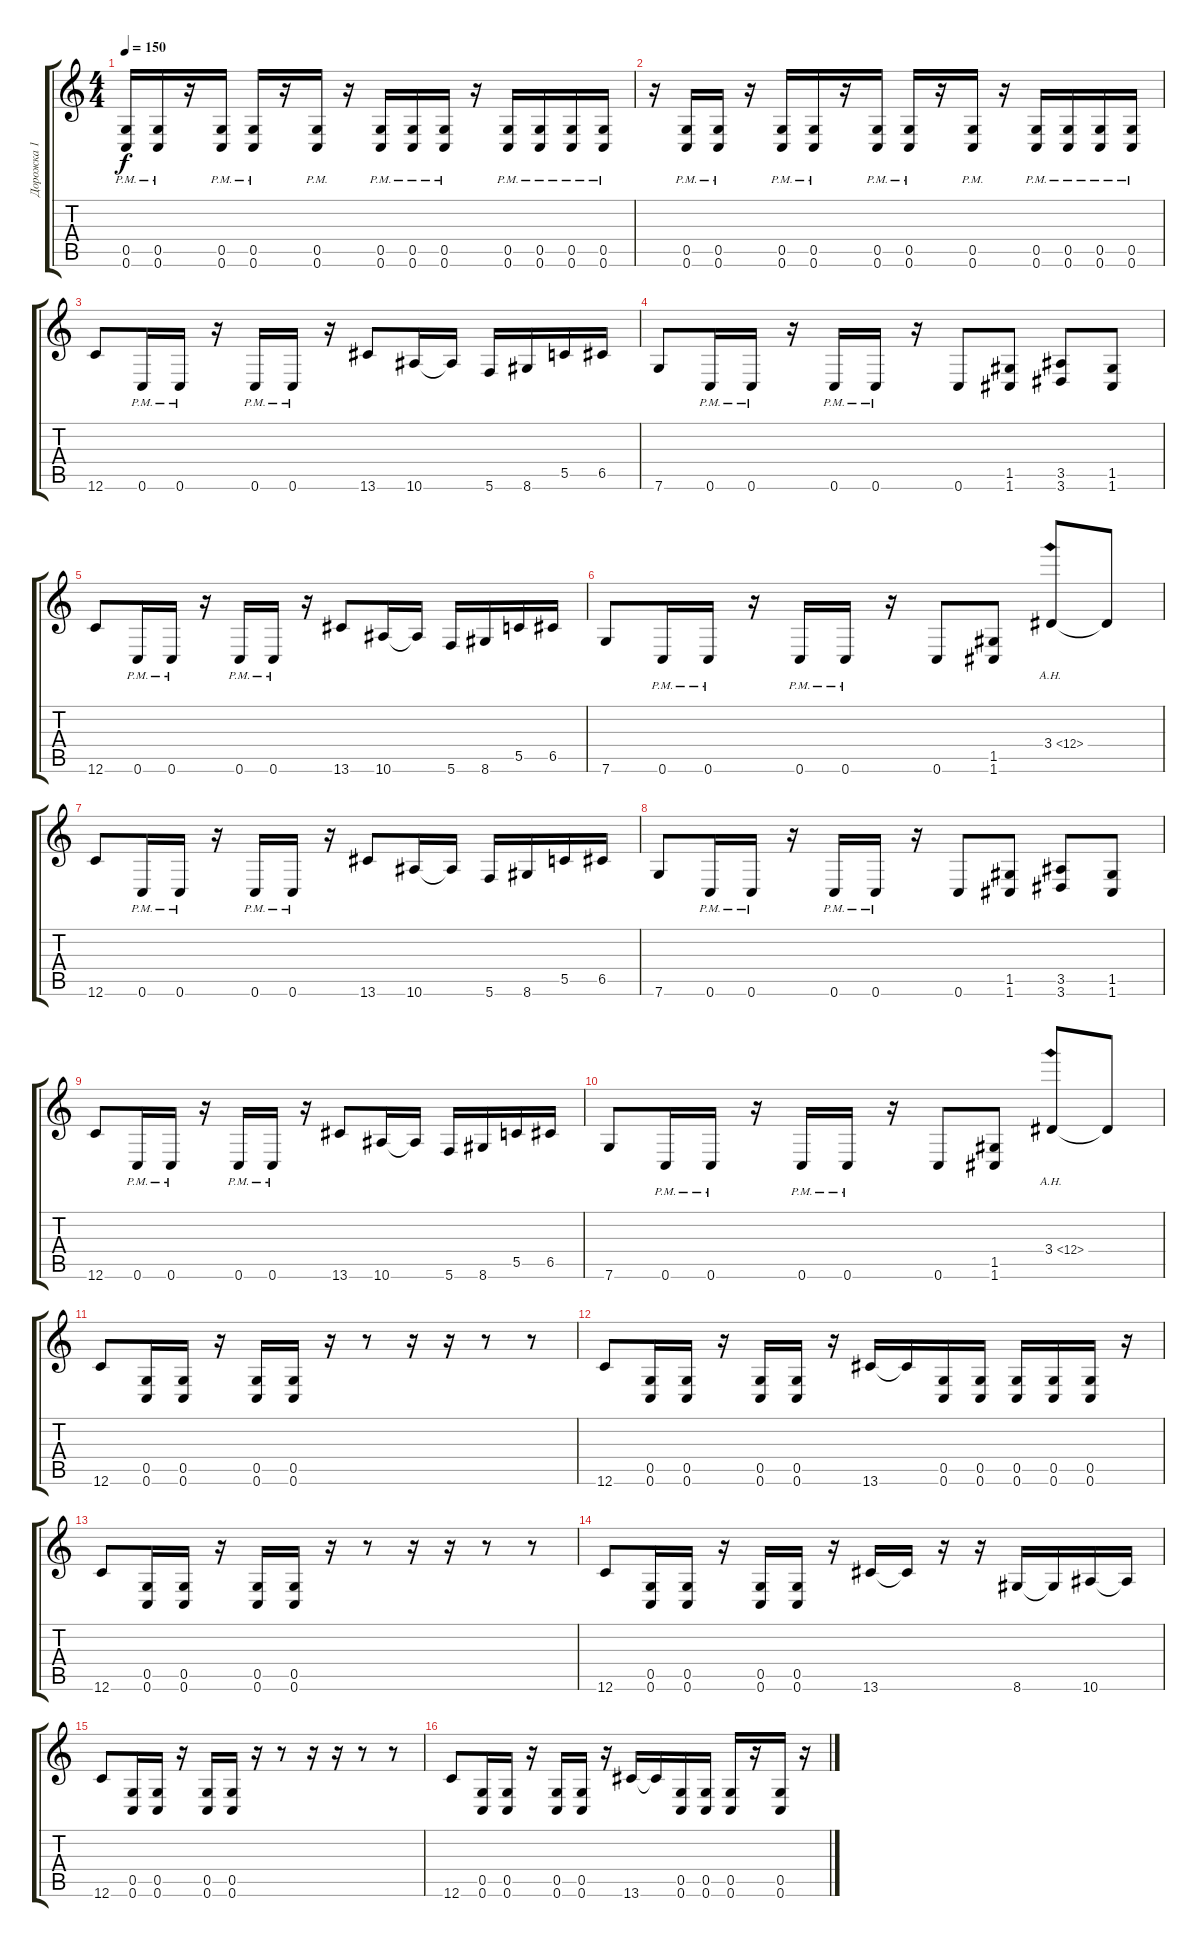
\track ("Дорожка 1" "Дорожка 1") {instrument distortionguitar}
\staff {score tabs}
\tuning (D4 A3 F3 C3 G2 C2) {hide}
\ts (4 4)
\tempo 150
\clef g2
\ks c
(0.5{pm} 0.6{pm}).16{dy f} (0.5{pm} 0.6{pm}).16 r.16 (0.5{pm} 0.6{pm}).16 (0.5{pm} 0.6{pm}).16 r.16 (0.5{pm} 0.6{pm}).16 r.16 (0.5{pm} 0.6{pm}).16 (0.5{pm} 0.6{pm}).16 (0.5{pm} 0.6{pm}).16 r.16 (0.5{pm} 0.6{pm}).16 (0.5{pm} 0.6{pm}).16 (0.5{pm} 0.6{pm}).16 (0.5{pm} 0.6{pm}).16 |
r.16 (0.5{pm} 0.6{pm}).16 (0.5{pm} 0.6{pm}).16 r.16 (0.5{pm} 0.6{pm}).16 (0.5{pm} 0.6{pm}).16 r.16 (0.5{pm} 0.6{pm}).16 (0.5{pm} 0.6{pm}).16 r.16 (0.5{pm} 0.6{pm}).16 r.16 (0.5{pm} 0.6{pm}).16 (0.5{pm} 0.6{pm}).16 (0.5{pm} 0.6{pm}).16 (0.5{pm} 0.6{pm}).16 |
12.6.8 0.6{pm}.16 0.6{pm}.16 r.16 0.6{pm}.16 0.6{pm}.16 r.16 13.6.8 10.6.16 10.6{t}.16 5.6.16 8.6.16 5.5.16 6.5.16 |
7.6.8 0.6{pm}.16 0.6{pm}.16 r.16 0.6{pm}.16 0.6{pm}.16 r.16 0.6.8 (1.5 1.6).8 (3.5 3.6).8 (1.5 1.6).8 |
12.6.8 0.6{pm}.16 0.6{pm}.16 r.16 0.6{pm}.16 0.6{pm}.16 r.16 13.6.8 10.6.16 10.6{t}.16 5.6.16 8.6.16 5.5.16 6.5.16 |
7.6.8 0.6{pm}.16 0.6{pm}.16 r.16 0.6{pm}.16 0.6{pm}.16 r.16 0.6.8 (1.5 1.6).8 3.4{ah 9}.8 3.4{t}.8 |
12.6.8 0.6{pm}.16 0.6{pm}.16 r.16 0.6{pm}.16 0.6{pm}.16 r.16 13.6.8 10.6.16 10.6{t}.16 5.6.16 8.6.16 5.5.16 6.5.16 |
7.6.8 0.6{pm}.16 0.6{pm}.16 r.16 0.6{pm}.16 0.6{pm}.16 r.16 0.6.8 (1.5 1.6).8 (3.5 3.6).8 (1.5 1.6).8 |
12.6.8 0.6{pm}.16 0.6{pm}.16 r.16 0.6{pm}.16 0.6{pm}.16 r.16 13.6.8 10.6.16 10.6{t}.16 5.6.16 8.6.16 5.5.16 6.5.16 |
7.6.8 0.6{pm}.16 0.6{pm}.16 r.16 0.6{pm}.16 0.6{pm}.16 r.16 0.6.8 (1.5 1.6).8 3.4{ah 9}.8 3.4{t}.8 |
12.6.8 (0.5 0.6).16 (0.5 0.6).16 r.16 (0.5 0.6).16 (0.5 0.6).16 r.16 r.8 r.16 r.16 r.8 r.8 |
12.6.8 (0.5 0.6).16 (0.5 0.6).16 r.16 (0.5 0.6).16 (0.5 0.6).16 r.16 13.6.16 13.6{t}.16 (0.5 0.6).16 (0.5 0.6).16 (0.5 0.6).16 (0.5 0.6).16 (0.5 0.6).16 r.16 |
12.6.8 (0.5 0.6).16 (0.5 0.6).16 r.16 (0.5 0.6).16 (0.5 0.6).16 r.16 r.8 r.16 r.16 r.8 r.8 |
12.6.8 (0.5 0.6).16 (0.5 0.6).16 r.16 (0.5 0.6).16 (0.5 0.6).16 r.16 13.6.16 13.6{t}.16 r.16 r.16 8.6.16 8.6{t}.16 10.6.16 10.6{t}.16 |
12.6.8 (0.5 0.6).16 (0.5 0.6).16 r.16 (0.5 0.6).16 (0.5 0.6).16 r.16 r.8 r.16 r.16 r.8 r.8 |
12.6.8 (0.5 0.6).16 (0.5 0.6).16 r.16 (0.5 0.6).16 (0.5 0.6).16 r.16 13.6.16 13.6{t}.16 (0.5 0.6).16 (0.5 0.6).16 (0.5 0.6).16 r.16 (0.5 0.6).16 r.16
